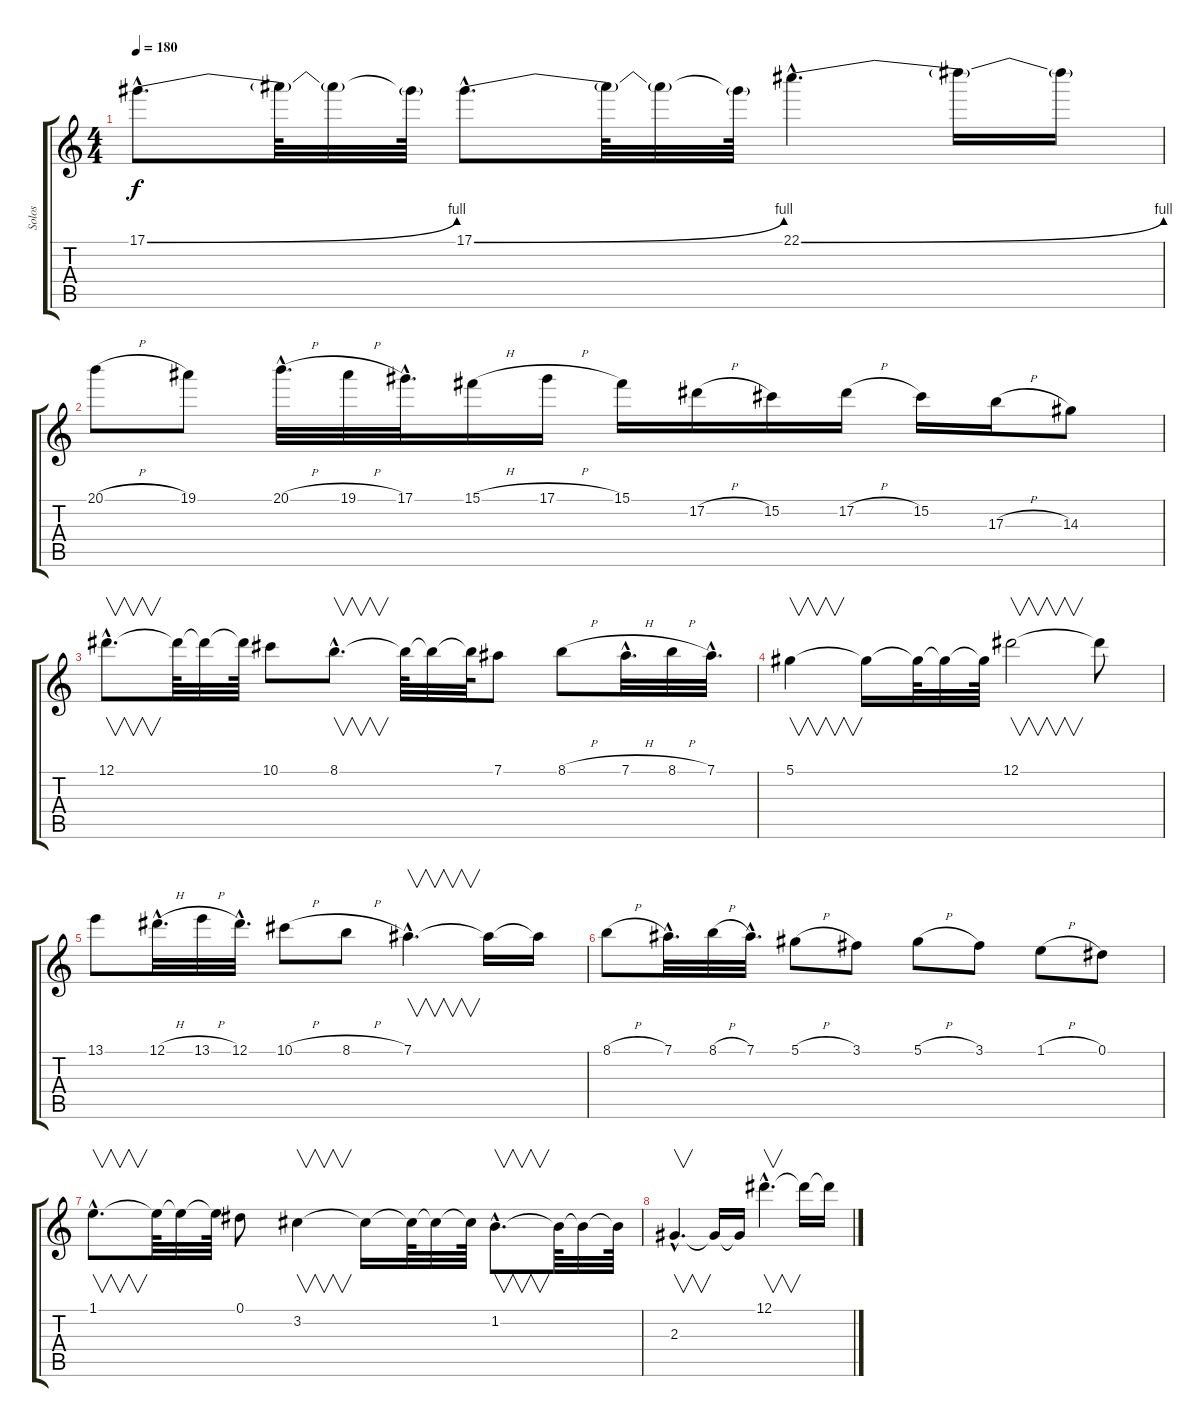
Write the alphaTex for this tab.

\track ("Solos" "Solos") {instrument distortionguitar}
\staff {score tabs}
\tuning (Eb4 Bb3 Gb3 Db3 Ab2 Eb2) {hide}
\ts (4 4)
\tempo 180
\clef g2
\ks c
17.1{be (bend 0 0 60 4) hac}.8{d dy f} 17.1{t}.64 17.1{t}.32 17.1{t}.64 17.1{be (bend 0 0 60 4) hac}.8{d} 17.1{t}.64 17.1{t}.32 17.1{t}.64 22.1{be (bend 0 0 60 4) hac}.4{d} 22.1{t}.16 22.1{t}.16 |
20.1{h}.8 19.1.8 20.1{h hac}.32{d} 19.1{h}.32 17.1{hac}.32{d} 15.1{h}.16 17.1{h}.16 15.1.16 17.2{h}.16 15.2.16 17.2{h}.16 15.2.16 17.3{h}.16 14.3.8 |
12.1{hac}.8{v d} 12.1{t}.64 12.1{t}.32 12.1{t}.64 10.1.8 8.1{hac}.8{v d} 8.1{t}.64 8.1{t}.32 8.1{t}.64 7.1.8 8.1{h}.8 7.1{h hac}.32{d} 8.1{h}.32 7.1{hac}.32{d} |
5.1.4{v} 5.1{t}.16 5.1{t}.64 5.1{t}.32 5.1{t}.64 12.1.2{v} 12.1{t}.8 |
13.1.8 12.1{h hac}.32{d} 13.1{h}.32 12.1{hac}.32{d} 10.1{h}.8 8.1{h}.8 7.1{hac}.4{v d} 7.1{t}.16 7.1{t}.16 |
8.1{h}.8 7.1{hac}.32{d} 8.1{h}.32 7.1{hac}.32{d} 5.1{h}.8 3.1.8 5.1{h}.8 3.1.8 1.1{h}.8 0.1.8 |
1.1{hac}.8{v d} 1.1{t}.64 1.1{t}.32 1.1{t}.64 0.1.8 3.2.4{v} 3.2{t}.16 3.2{t}.64 3.2{t}.32 3.2{t}.64 1.2{hac}.8{v d} 1.2{t}.64 1.2{t}.32 1.2{t}.64 |
2.3{hac}.4{v d} 2.3{t}.16 2.3{t}.16 12.1{hac}.4{v d} 12.1{t}.16 12.1{t}.16
